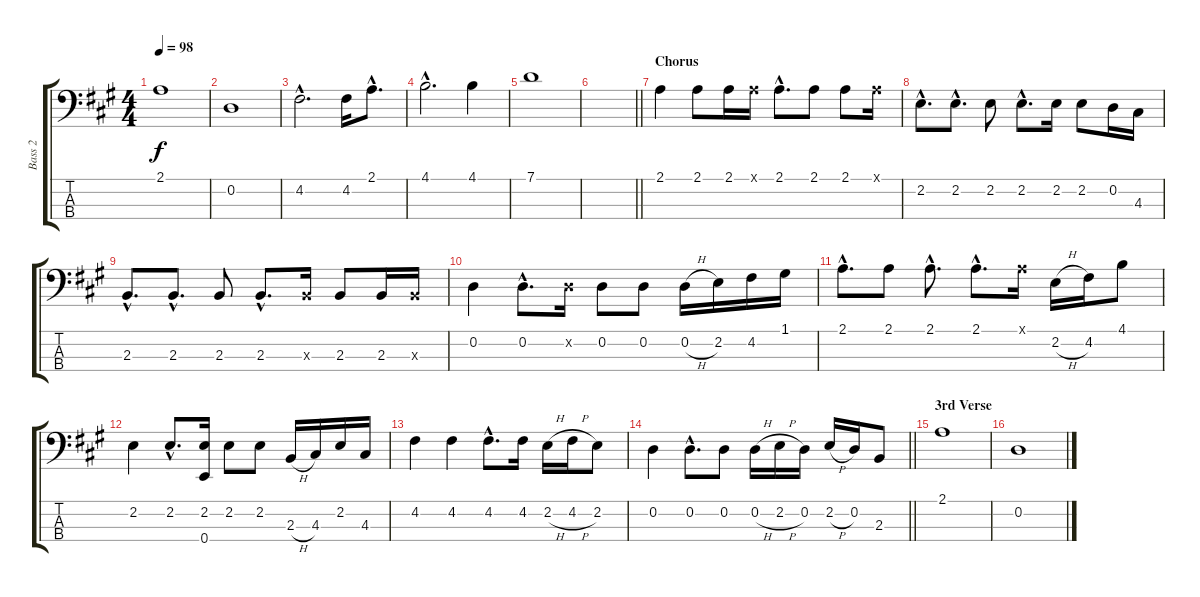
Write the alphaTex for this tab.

\track ("Bass 2" "Bass 2") {instrument electricbassfinger}
\staff {score tabs}
\tuning (G2 D2 A1 E1) {hide}
\ts (4 4)
\tempo 98
\clef f4
\ks a
2.1.1{dy f} |
0.2.1 |
4.2{hac}.2{d} 4.2.16 2.1{hac}.8{d} |
4.1{hac}.2{d} 4.1.4 |
7.1.1 |
\barLineRight lightlight
|
\section ("" "Chorus")
2.1.4 2.1.8 2.1.16 2.1{x}.16 2.1{hac}.8{d} 2.1.8 2.1.8 2.1{x}.16 |
2.2{hac}.8{d} 2.2{hac}.8{d} 2.2.8 2.2{hac}.8{d} 2.2.16 2.2.8 0.2.16 4.3.16 |
2.3{hac}.8{d} 2.3{hac}.8{d} 2.3.8 2.3{hac}.8{d} 2.3{x}.16 2.3.8 2.3.16 2.3{x}.16 |
0.2.4 0.2{hac}.8{d} 0.2{x}.16 0.2.8 0.2.8 0.2{h}.16 2.2.16 4.2.16 1.1.16 |
2.1{hac}.8{d} 2.1.8 2.1{hac}.8{d} 2.1{hac}.8{d} 2.1{x}.16 2.2{h}.16 4.2.16 4.1.8 |
2.2.4 2.2{hac}.8{d} (2.2 0.4).16 2.2.8 2.2.8 2.3{h}.16 4.3.16 2.2.16 4.3.16 |
4.2.4 4.2.4 4.2{hac}.8{d} 4.2.16 2.2{h}.16 4.2{h}.16 2.2.8 |
\barLineRight lightlight
0.2.4 0.2{hac}.8{d} 0.2.8 0.2{h}.16 2.2{h}.16 0.2.16 2.2{h}.16 0.2.16 2.3.8 |
\section ("" "3rd Verse")
2.1.1 |
0.2.1
